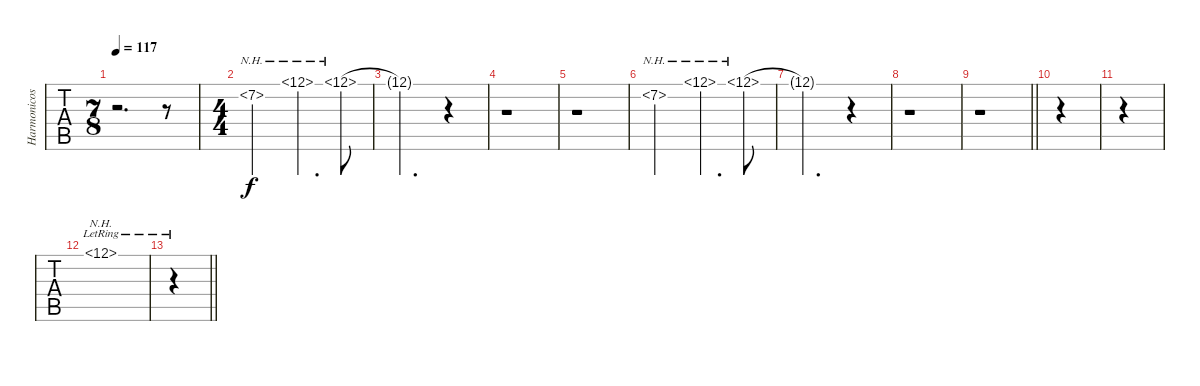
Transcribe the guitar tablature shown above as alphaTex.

\track ("Harmonicos" "Harmonicos") {instrument electricguitarjazz}
\staff {tabs}
\tuning (D4 A3 F3 C3 G2 C2) {hide}
\ts (7 8)
\tempo 117
\clef g2
\ks c
r.2{d dy f} r.8 |
\ts (4 4)
7.2{nh}.2 12.1{nh}.4{d} 12.1{nh}.8 |
12.1{t}.2{d} r.4 |
r.1 |
r.1 |
7.2{nh}.2 12.1{nh}.4{d} 12.1{nh}.8 |
12.1{t}.2{d} r.4 |
r.1 |
\barLineRight lightlight
r.1 |
|
|
12.1{nh lr}.1 |
\barLineRight lightlight
